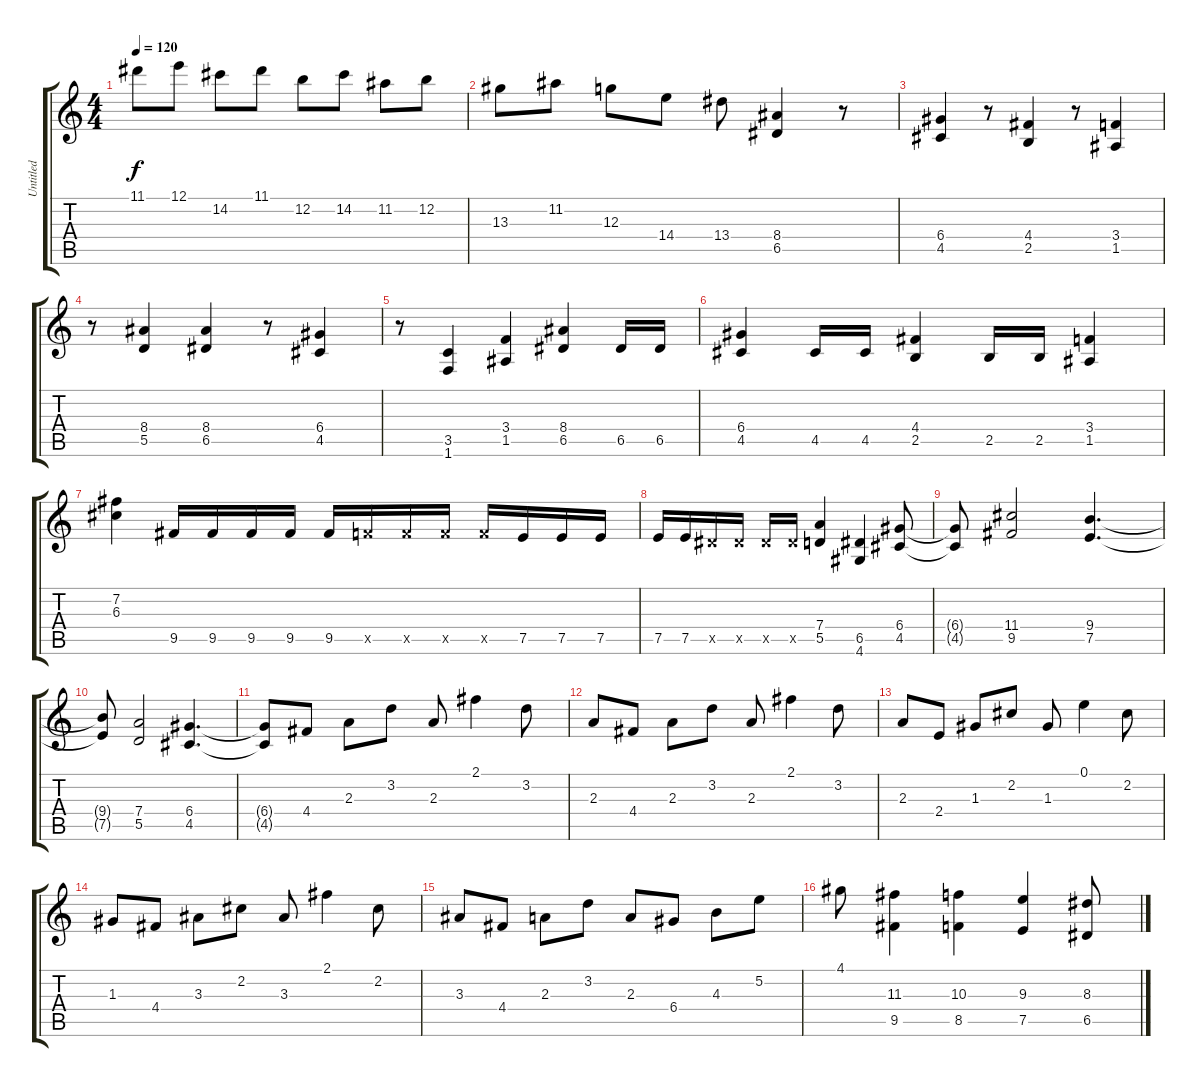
\track ("Untitled" "Untitled") {instrument acousticguitarnylon}
\staff {score tabs}
\tuning (E4 B3 G3 D3 A2 E2) {hide}
\ts (4 4)
\tempo 120
\clef g2
\ks c
11.1.8{dy f instrument acousticguitarnylon} 12.1.8 14.2.8 11.1.8 12.2.8 14.2.8 11.2.8 12.2.8 |
13.3.8 11.2.8 12.3.8 14.4.8 13.4.8 (8.4 6.5).4 r.8 |
(6.4 4.5).4 r.8 (4.4 2.5).4 r.8 (3.4 1.5).4 |
r.8 (8.4 5.5).4 (8.4 6.5).4 r.8 (6.4 4.5).4 |
r.8 (3.5 1.6).4 (3.4 1.5).4 (8.4 6.5).4 6.5.16 6.5.16 |
(6.4 4.5).4 4.5.16 4.5.16 (4.4 2.5).4 2.5.16 2.5.16 (3.4 1.5).4 |
(7.2 6.3).4 9.5.16 9.5.16 9.5.16 9.5.16 9.5.16 8.5{x}.16 8.5{x}.16 8.5{x}.16 8.5{x}.16 7.5.16 7.5.16 7.5.16 |
7.5.16 7.5.16 6.5{x}.16 6.5{x}.16 6.5{x}.16 6.5{x}.16 (7.4 5.5).4 (6.5 4.6).4 (6.4 4.5).8 |
(6.4{t} 4.5{t}).8 (11.4 9.5).2 (9.4 7.5).4{d} |
(9.4{t} 7.5{t}).8 (7.4 5.5).2 (6.4 4.5).4{d} |
(6.4{t} 4.5{t}).8 4.4.8 2.3.8 3.2.8 2.3.8 2.1.4 3.2.8 |
2.3.8 4.4.8 2.3.8 3.2.8 2.3.8 2.1.4 3.2.8 |
2.3.8 2.4.8 1.3.8 2.2.8 1.3.8 0.1.4 2.2.8 |
1.3.8 4.4.8 3.3.8 2.2.8 3.3.8 2.1.4 2.2.8 |
3.3.8 4.4.8 2.3.8 3.2.8 2.3.8 6.4.8 4.3.8 5.2.8 |
4.1.8 (11.3 9.5).4 (10.3 8.5).4 (9.3 7.5).4 (8.3 6.5).8
